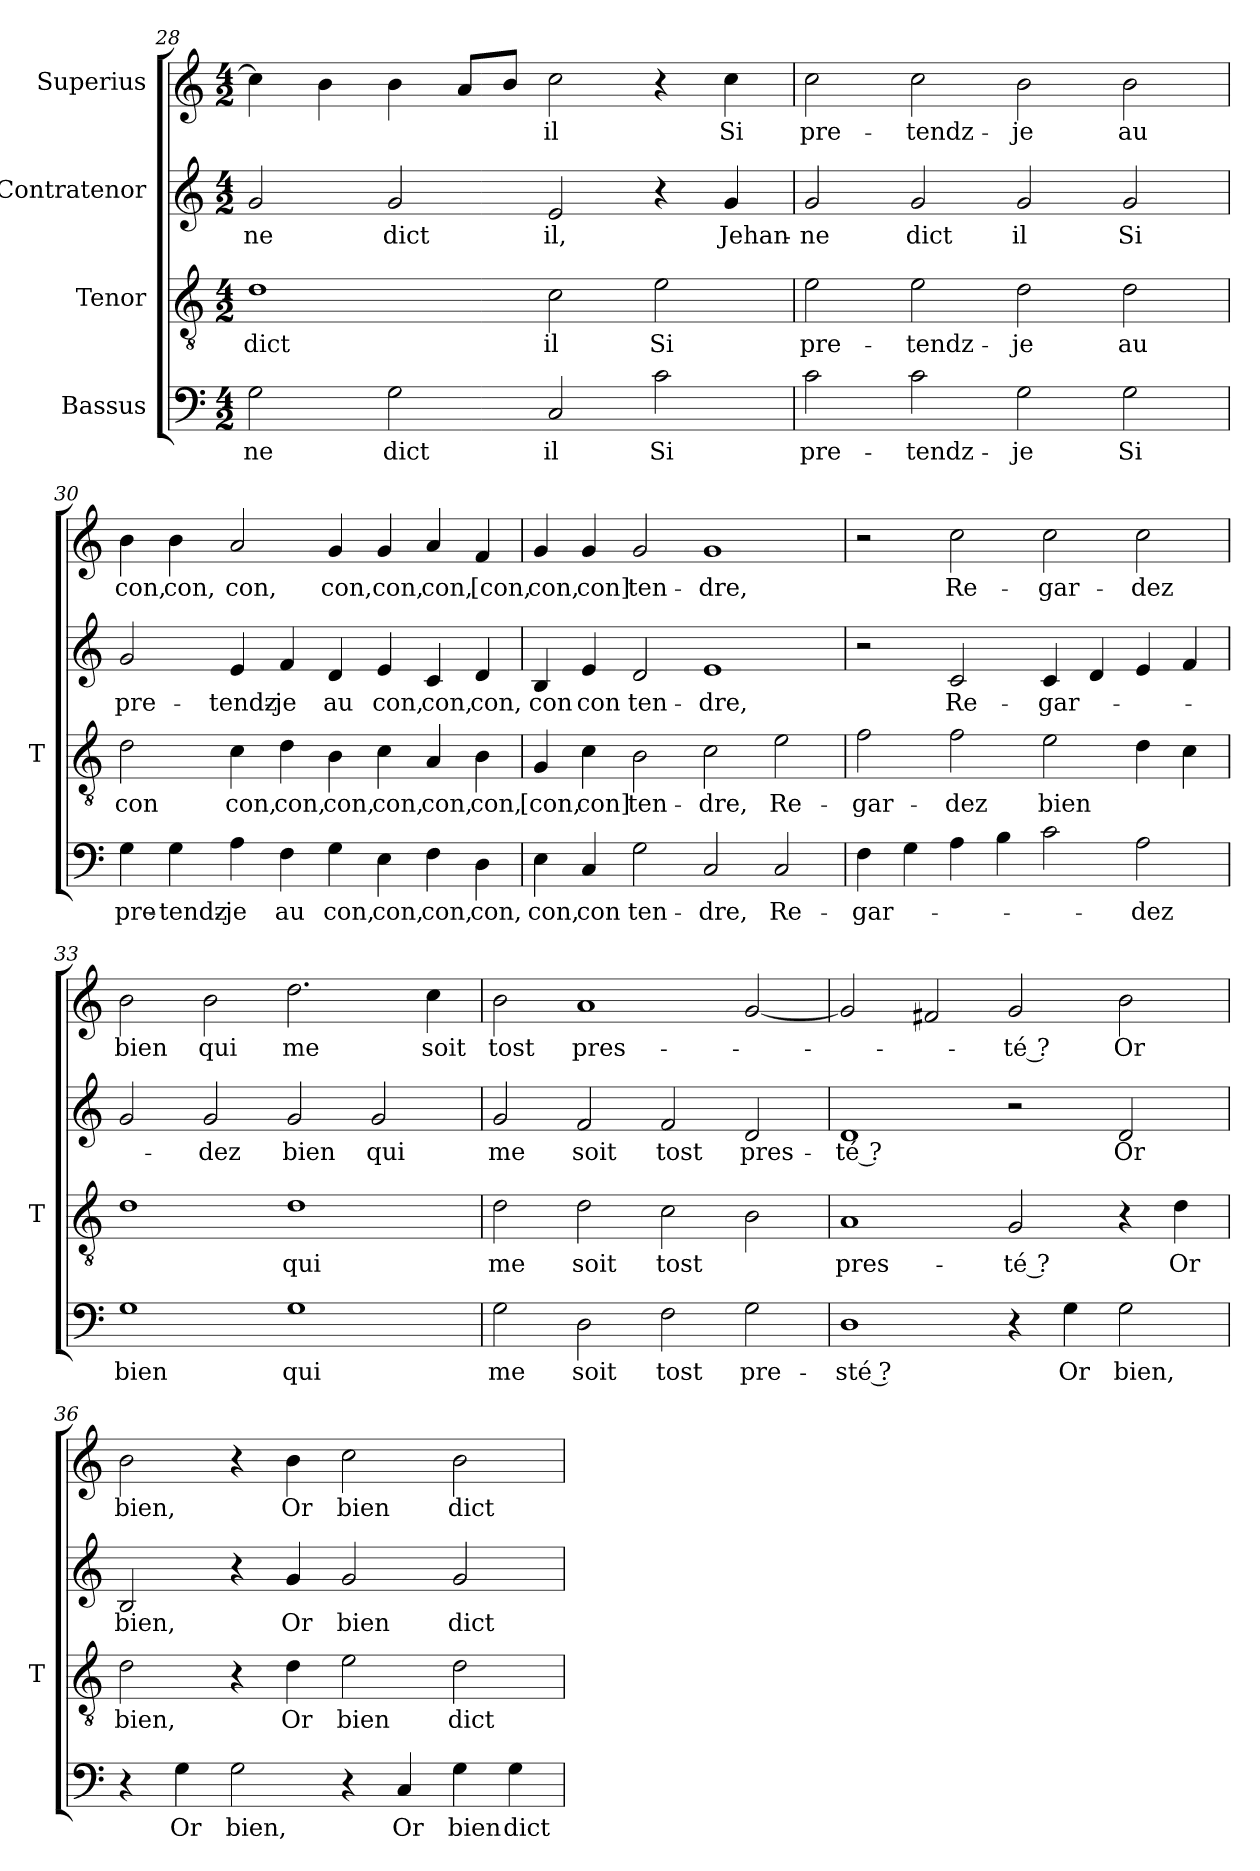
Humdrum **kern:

**kern	**text	**kern	**text	**kern	**text	**kern	**text
*part4	*part4	*part3	*part3	*part2	*part2	*part1	*part1
*staff4	*staff4	*staff3	*staff3	*staff2	*staff2	*staff1	*staff1
*I"Bassus	*	*I"Tenor	*	*I"Contratenor	*	*I"Superius	*
*	*	*I'T	*	*	*	*	*
*clefF4	*	*clefGv2	*	*clefG2	*	*clefG2	*
*k[]	*	*k[]	*	*k[]	*	*k[]	*
*M4/2	*	*M4/2	*	*M4/2	*	*M4/2	*
=28	=28	=28	=28	=28	=28	=28	=28
2G	-ne	1d	-dict	2g	-ne	4cc]	.
.	.	.	.	.	.	4b	.
2G	-dict	.	.	2g	-dict	4b	.
.	.	.	.	.	.	8aL	.
.	.	.	.	.	.	8bJ	.
2C	-il	2c	-il	2e	-il,	2cc	-il
2c	-Si	2e	-Si	4r	.	4r	.
.	.	.	.	4g	Jehan-	4cc	-Si
=29	=29	=29	=29	=29	=29	=29	=29
2c	pre-	2e	pre-	2g	-ne	2cc	pre-
2c	tendz-	2e	tendz-	2g	-dict	2cc	tendz-
2G	-je	2d	-je	2g	-il	2b	-je
2G	-Si	2d	-au	2g	-Si	2b	-au
=30	=30	=30	=30	=30	=30	=30	=30
4G	pre-	2d	-con	2g	pre-	4b	-con,
4G	tendz-	.	.	.	.	4b	-con,
4A	-je	4c	-con,	4e	tendz-	2a	-con,
4F	-au	4d	-con,	4f	-je	.	.
4G	-con,	4B	-con,	4d	-au	4g	-con,
4E	-con,	4c	-con,	4e	-con,	4g	-con,
4F	-con,	4A	-con,	4c	-con,	4a	-con,
4D	-con,	4B	-con,	4d	-con,	4f	-[con,
=31	=31	=31	=31	=31	=31	=31	=31
4E	-con,	4G	-[con,	4B	-con	4g	-con,
4C	-con	4c	-con]	4e	-con	4g	-con]
2G	ten-	2B	ten-	2d	ten-	2g	ten-
2C	-dre,	2c	-dre,	1e	-dre,	1g	-dre,
2C	Re-	2e	Re-	.	.	.	.
=32	=32	=32	=32	=32	=32	=32	=32
4F	gar-	2f	gar-	2r	.	2r	.
4G	.	.	.	.	.	.	.
4A	.	2f	-dez	2c	Re-	2cc	Re-
4B	.	.	.	.	.	.	.
2c	.	2e	-bien	4c	gar-	2cc	gar-
.	.	.	.	4d	.	.	.
2A	-dez	4d	.	4e	.	2cc	-dez
.	.	4c	.	4f	.	.	.
=33	=33	=33	=33	=33	=33	=33	=33
1G	-bien	1d	.	2g	.	2b	-bien
.	.	.	.	2g	-dez	2b	-qui
1G	-qui	1d	-qui	2g	-bien	2.dd	-me
.	.	.	.	2g	-qui	.	.
.	.	.	.	.	.	4cc	-soit
=34	=34	=34	=34	=34	=34	=34	=34
2G	-me	2d	-me	2g	-me	2b	-tost
2D	-soit	2d	-soit	2f	-soit	1a	pres-
2F	-tost	2c	-tost	2f	-tost	.	.
2G	pre-	2B	.	2d	pres-	[2g	.
=35	=35	=35	=35	=35	=35	=35	=35
1D	-sté ?	1A	pres-	1d	-té ?	2g]	.
.	.	.	.	.	.	2f#X	.
4r	.	2G	-té ?	2r	.	2g	-té ?
4G	-Or	.	.	.	.	.	.
2G	-bien,	4r	.	2d	-Or	2b	-Or
.	.	4d	-Or	.	.	.	.
=36	=36	=36	=36	=36	=36	=36	=36
4r	.	2d	-bien,	2B	-bien,	2b	-bien,
4G	-Or	.	.	.	.	.	.
2G	-bien,	4r	.	4r	.	4r	.
.	.	4d	-Or	4g	-Or	4b	-Or
4r	.	2e	-bien	2g	-bien	2cc	-bien
4C	-Or	.	.	.	.	.	.
4G	-bien	2d	-dict	2g	-dict	2b	-dict
4G	-dict	.	.	.	.	.	.
=	=	=	=	=	=	=	=
*-	*-	*-	*-	*-	*-	*-	*-
